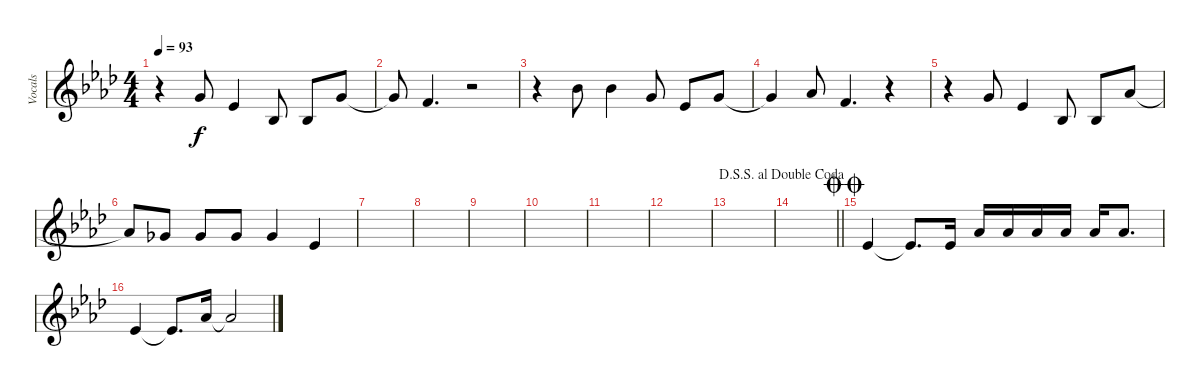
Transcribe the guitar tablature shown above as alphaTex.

\track ("Vocals" "Vocals") {instrument bassoon}
\staff {score}
\tuning (E4 C4 G3 C3 G2 C2) {hide}
\ts (4 4)
\tempo 93
\clef g2
\ks ab
r.4{dy f} 3.1.8 3.2.4 3.3.8 3.3.8 3.1.8 |
3.1{t}.8 1.1.4{d} r.2 |
r.4 10.2.8 10.2.4 7.2.8 3.2.8 3.1.8 |
3.1{t}.4 4.1.8 5.2.4{d} r.4 |
r.4 3.1.8 3.2.4 3.3.8 3.3.8 4.1.8 |
4.1{t}.8 2.1.8 2.1.8 2.1.8 2.1.4 3.2.4 |
|
|
|
|
|
|
|
\jump dalsegnosegnoaldoublecoda
\barLineRight lightlight
|
\jump doublecoda
8.3.4 8.3{t}.8{d} 8.3.16 8.2.16 8.2.16 8.2.16 8.2.16 8.2.16 8.2.8{d} |
8.3.4 8.3{t}.8{d} 8.2.16 8.2{t}.2
